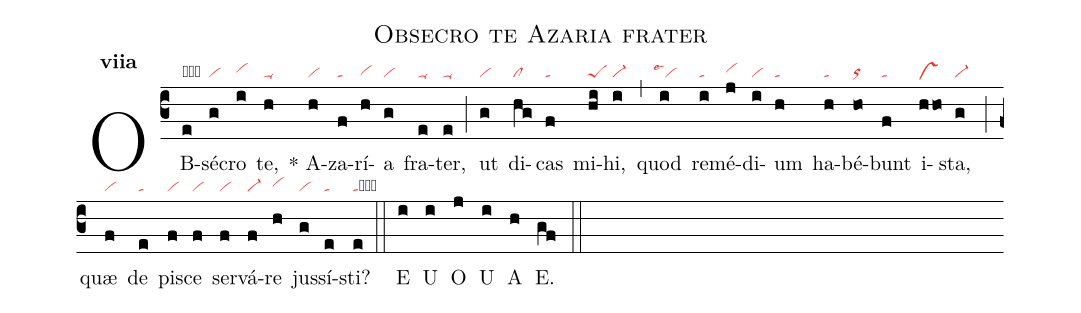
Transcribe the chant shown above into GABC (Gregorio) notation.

name:Obsecro te Azaria frater;
office-part:an;
mode:7a;
nabc-lines:1;
%%
initial-style: 1;
name: Obsecro te Azaria frater;
mode:7;
office-part: Antiphona;
annotation: Ant.;
annotation:vii a;
nabc-lines:1;
%%
(c3) OB(e|obta)sé(g|vi)cro(i|vihh) te,(h|ta-) <sp>*</sp> A(h|vi)za(f|ta)rí(h|vihg)a(g|vi) fra(e|ta-)ter,(e|ta-) (;) ut(g|vi) di(hg|cl)cas(f|ta) mi(hi|peS)hi,(i|vi-) (,) quod(i|``vilse1) re(i|ta)mé(j|vihh)di(i|vi)um(h|ta) ha(h|ta)bé(ho|orhg)bunt(f|ta) i(hho|vshe)sta,(g|vi-) (;) quæ(f|vi) de(e|ta) pi(f|vi)sce(f|vi) ser(f|vi)vá(f|vi-)re(h|vihh) jus(g|vi)sí(e|ta)sti?(e|tacb) (::)
<eu>E(i) U(i) O(j) U(i) A(h) E.(gf) </eu>(::)
